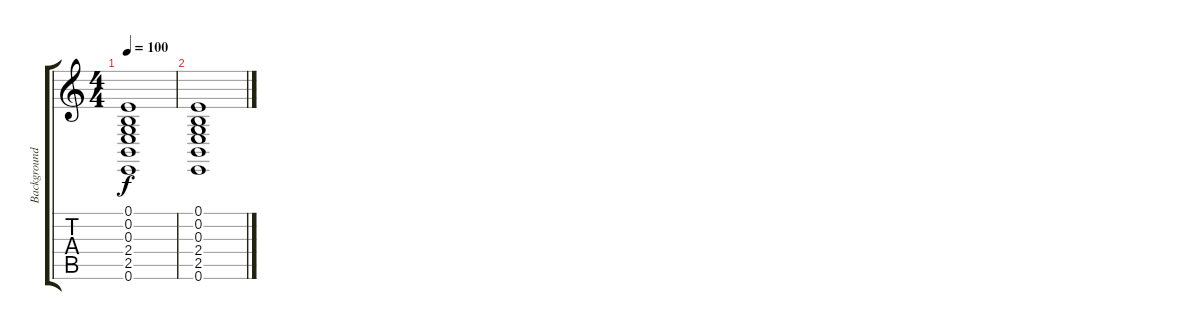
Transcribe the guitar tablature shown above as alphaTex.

\track ("Background Music" "Background") {instrument stringensemble1}
\staff {score tabs}
\tuning (E4 B3 G3 D3 A2 E2) {hide}
\ts (4 4)
\tempo 100
\clef g2
\ks c
(0.1 0.2 0.3 2.4 2.5 0.6).1{dy f} |
(0.1 0.2 0.3 2.4 2.5 0.6).1
